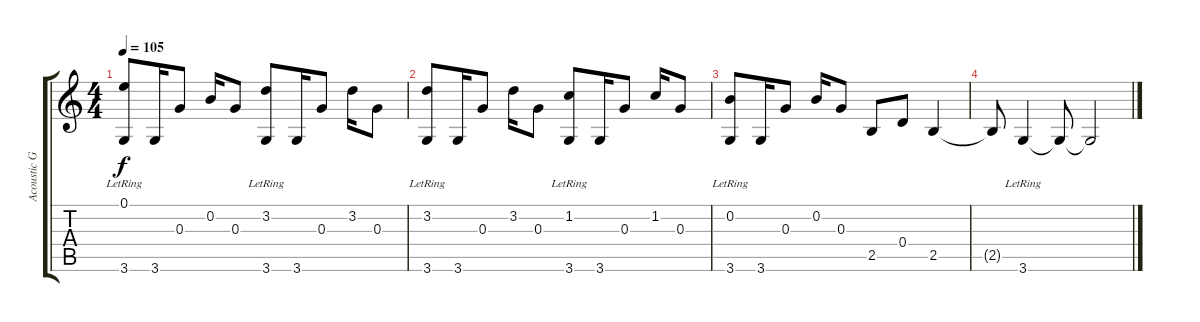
\track ("Acoustic Guitar" "Acoustic G") {instrument acousticguitarsteel}
\staff {score tabs}
\tuning (E4 B3 G3 D3 A2 E2) {hide}
\ts (4 4)
\tempo 105
\clef g2
\ks c
(0.1{lr} 3.6).8{dy f} 3.6.16 0.3.8 0.2.16 0.3.8 (3.2{lr} 3.6).8 3.6.16 0.3.8 3.2.16 0.3.8 |
(3.2{lr} 3.6).8 3.6.16 0.3.8 3.2.16 0.3.8 (1.2{lr} 3.6).8 3.6.16 0.3.8 1.2.16 0.3.8 |
(0.2{lr} 3.6).8 3.6.16 0.3.8 0.2.16 0.3.8 2.5.8 0.4.8 2.5.4 |
2.5{t}.8 3.6{lr}.4 3.6{t}.8 3.6{t}.2
